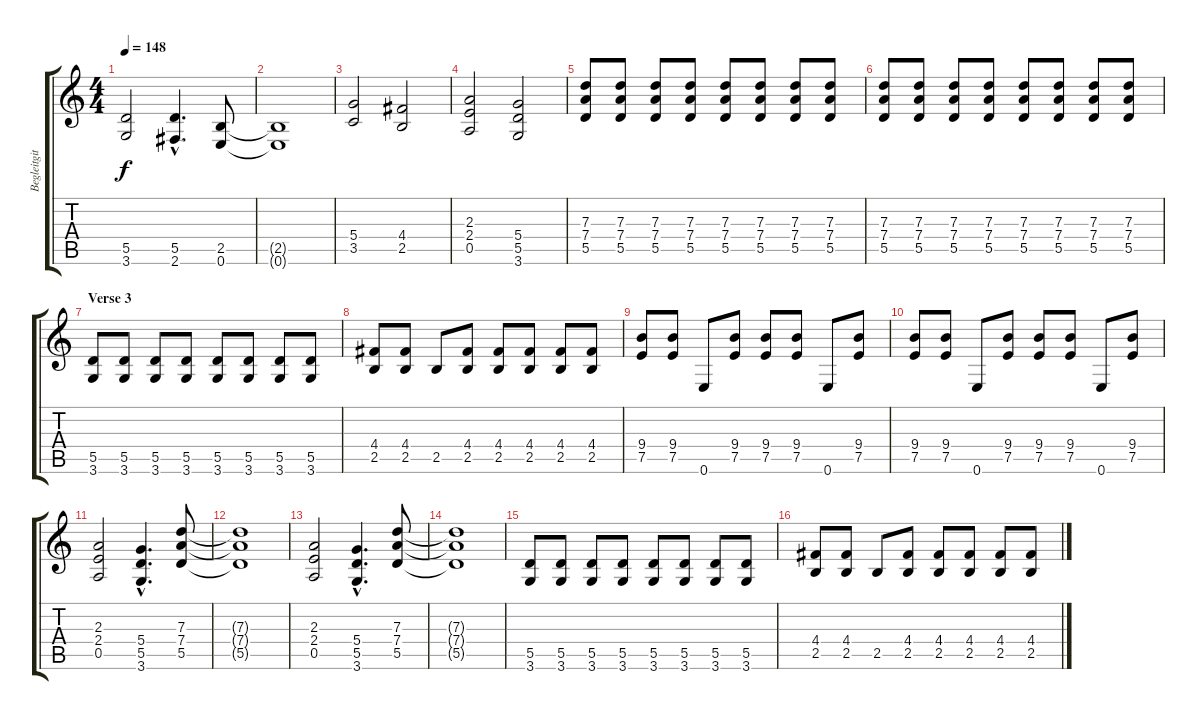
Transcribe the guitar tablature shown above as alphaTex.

\track ("Begleitgitarre" "Begleitgit") {instrument overdrivenguitar}
\staff {score tabs}
\tuning (E4 B3 G3 D3 A2 E2) {hide}
\ts (4 4)
\tempo 148
\clef g2
\ks c
(5.5 3.6).2{dy f} (5.5{hac} 2.6{hac}).4{d} (2.5 0.6).8 |
(2.5{t} 0.6{t}).1 |
(5.4 3.5).2 (4.4 2.5).2 |
(2.3 2.4 0.5).2 (5.4 5.5 3.6).2 |
(7.3 7.4 5.5).8 (7.3 7.4 5.5).8 (7.3 7.4 5.5).8 (7.3 7.4 5.5).8 (7.3 7.4 5.5).8 (7.3 7.4 5.5).8 (7.3 7.4 5.5).8 (7.3 7.4 5.5).8 |
(7.3 7.4 5.5).8 (7.3 7.4 5.5).8 (7.3 7.4 5.5).8 (7.3 7.4 5.5).8 (7.3 7.4 5.5).8 (7.3 7.4 5.5).8 (7.3 7.4 5.5).8 (7.3 7.4 5.5).8 |
\section ("" "Verse 3")
(5.5 3.6).8 (5.5 3.6).8 (5.5 3.6).8 (5.5 3.6).8 (5.5 3.6).8 (5.5 3.6).8 (5.5 3.6).8 (5.5 3.6).8 |
(4.4 2.5).8 (4.4 2.5).8 2.5.8 (4.4 2.5).8 (4.4 2.5).8 (4.4 2.5).8 (4.4 2.5).8 (4.4 2.5).8 |
(9.4 7.5).8 (9.4 7.5).8 0.6.8 (9.4 7.5).8 (9.4 7.5).8 (9.4 7.5).8 0.6.8 (9.4 7.5).8 |
(9.4 7.5).8 (9.4 7.5).8 0.6.8 (9.4 7.5).8 (9.4 7.5).8 (9.4 7.5).8 0.6.8 (9.4 7.5).8 |
(2.3 2.4 0.5).2 (5.4{hac} 5.5{hac} 3.6{hac}).4{d} (7.3 7.4 5.5).8 |
(7.3{t} 7.4{t} 5.5{t}).1 |
(2.3 2.4 0.5).2 (5.4{hac} 5.5{hac} 3.6{hac}).4{d} (7.3 7.4 5.5).8 |
(7.3{t} 7.4{t} 5.5{t}).1 |
(5.5 3.6).8 (5.5 3.6).8 (5.5 3.6).8 (5.5 3.6).8 (5.5 3.6).8 (5.5 3.6).8 (5.5 3.6).8 (5.5 3.6).8 |
(4.4 2.5).8 (4.4 2.5).8 2.5.8 (4.4 2.5).8 (4.4 2.5).8 (4.4 2.5).8 (4.4 2.5).8 (4.4 2.5).8
